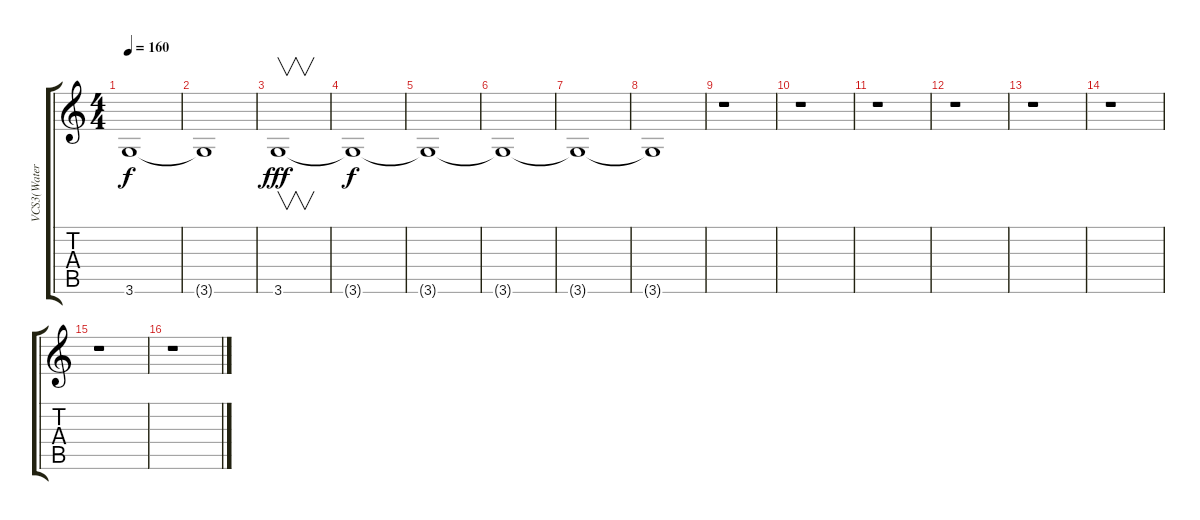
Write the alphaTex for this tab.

\track ("VCS3(Waters)" "VCS3(Water") {instrument electricbassfinger}
\staff {score tabs}
\tuning (E4 B3 G3 D3 A2 E2) {hide}
\ts (4 4)
\tempo 160
\clef g2
\ks c
3.6{t}.1{dy f} |
3.6{t}.1 |
3.6.1{v dy fff} |
3.6{t}.1{dy f volume 16} |
3.6{t}.1 |
3.6{t}.1 |
3.6{t}.1 |
3.6{t}.1 |
r.1 |
r.1 |
r.1 |
r.1 |
r.1 |
r.1 |
r.1 |
r.1
